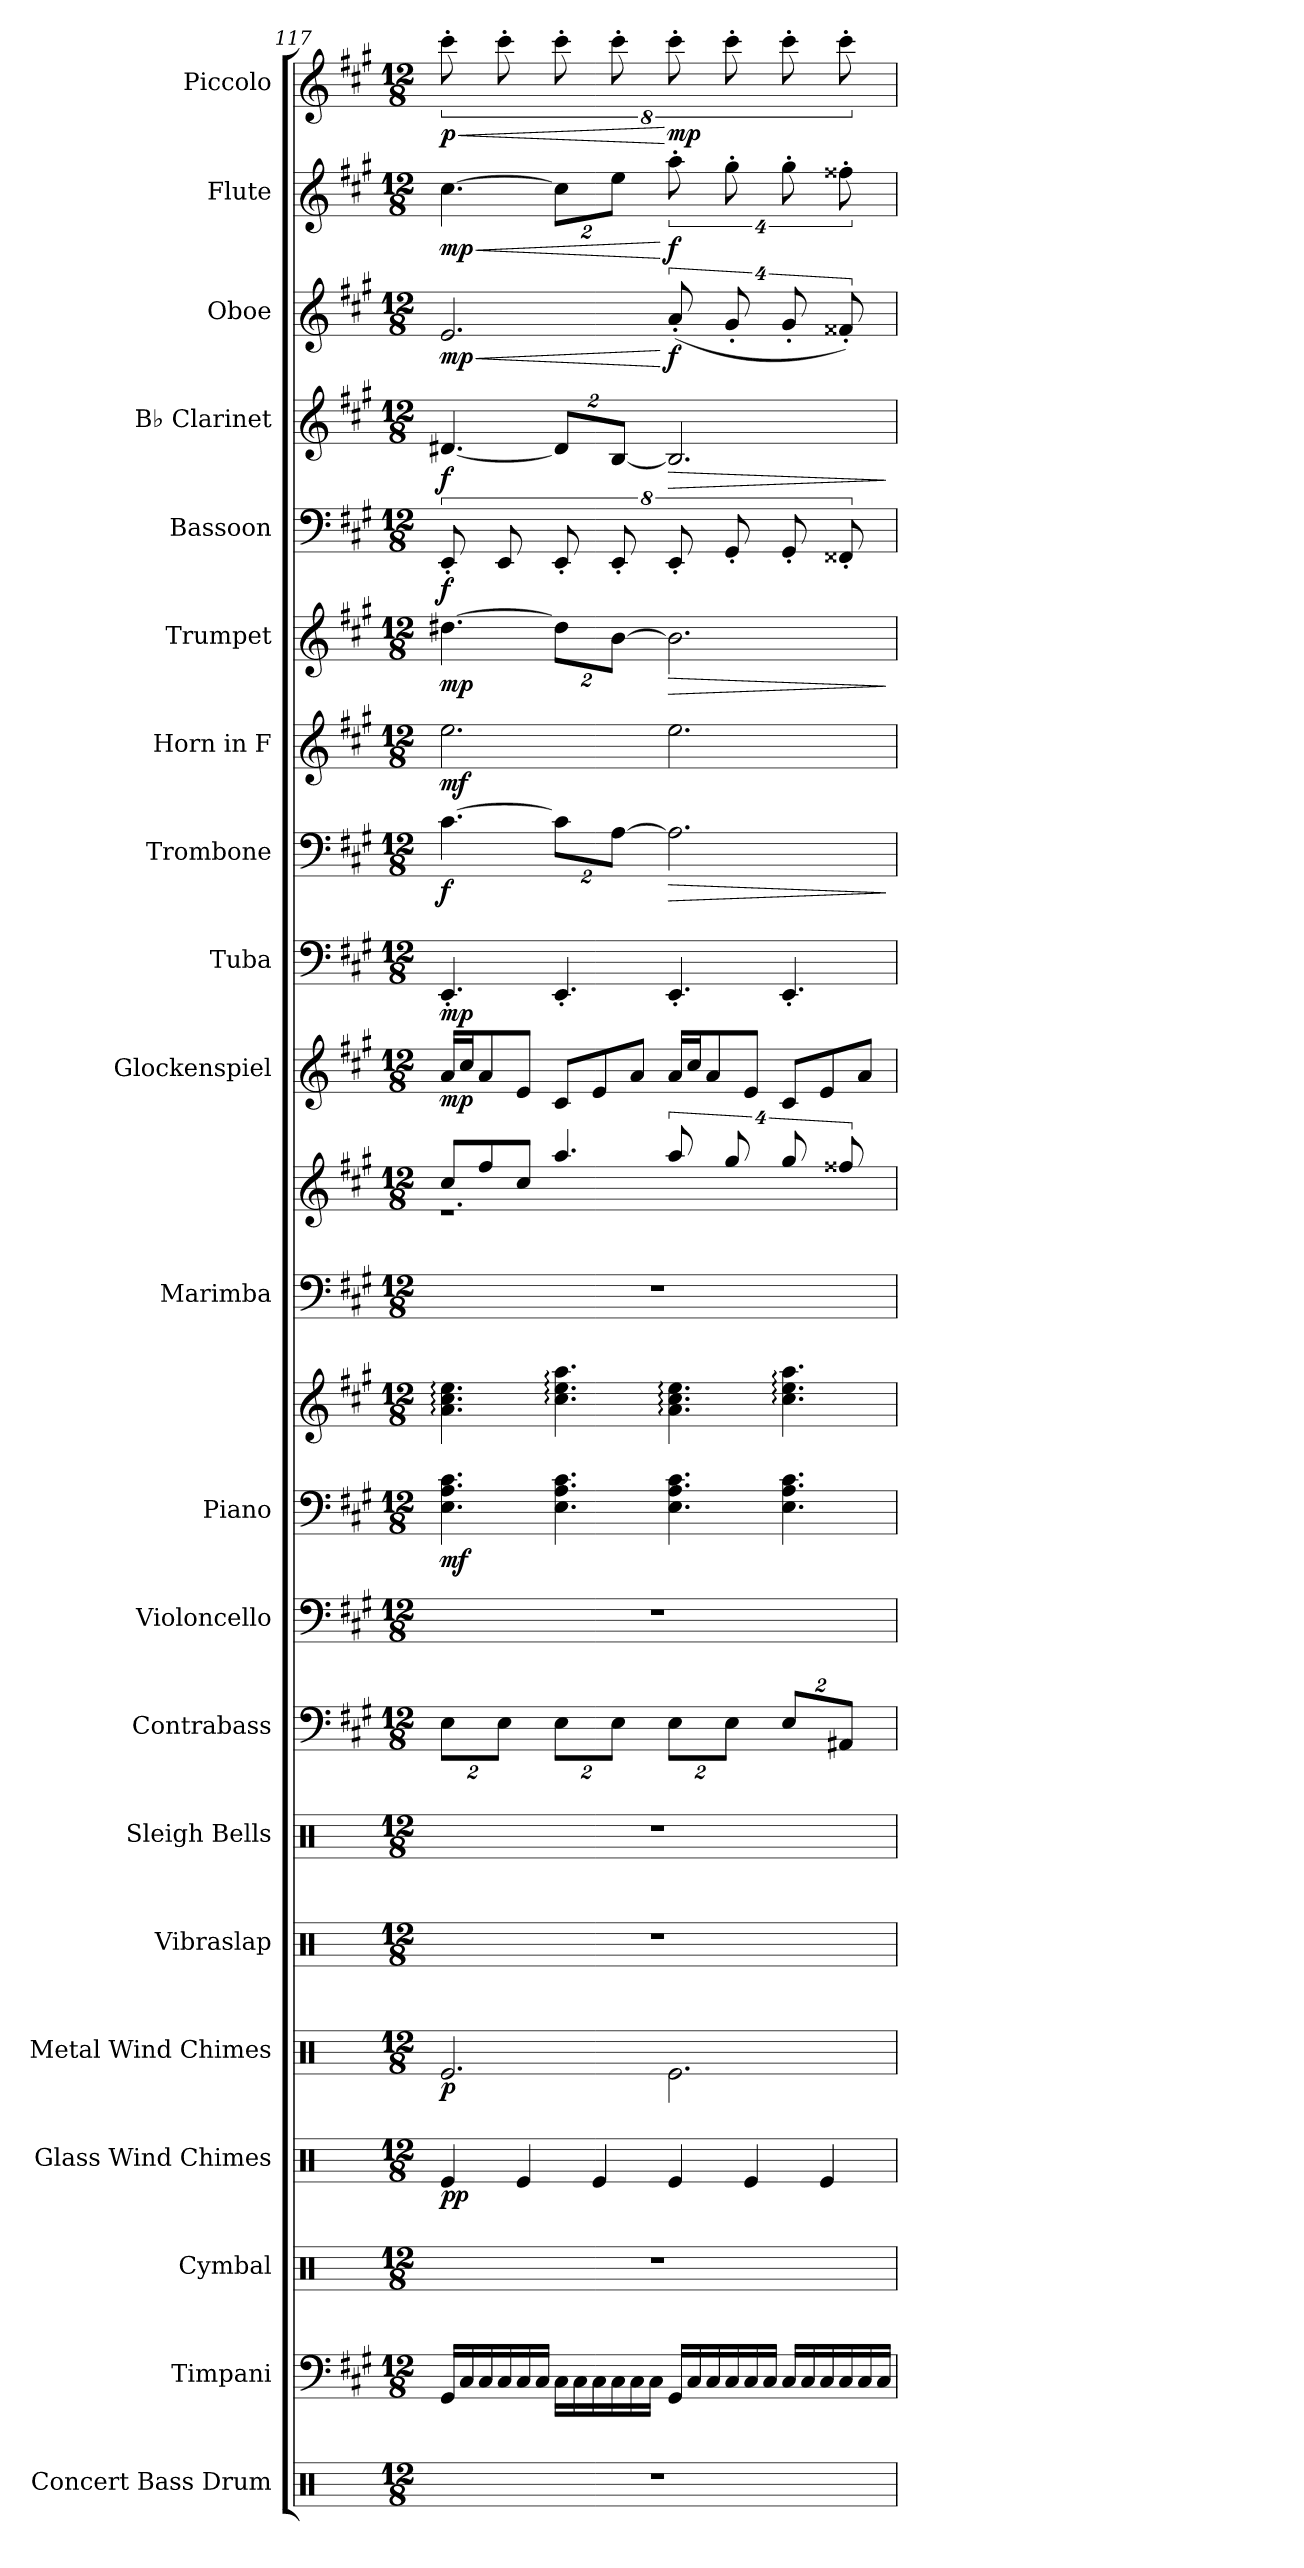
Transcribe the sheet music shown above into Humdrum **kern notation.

**kern	**kern	**kern	**kern	**dynam	**kern	**dynam	**kern	**kern	**kern	**kern	**kern	**kern	**dynam	**kern	**kern	**dynam	**kern	**dynam	**kern	**dynam	**kern	**dynam	**kern	**dynam	**kern	**dynam	**kern	**dynam	**kern	**dynam	**kern	**dynam	**kern	**dynam	**kern	**dynam
*part21	*part20	*part19	*part18	*part18	*part17	*part17	*part16	*part15	*part14	*part13	*part12	*part12	*part12	*part11	*part11	*part11	*part10	*part10	*part9	*part9	*part8	*part8	*part7	*part7	*part6	*part6	*part5	*part5	*part4	*part4	*part3	*part3	*part2	*part2	*part1	*part1
*staff23	*staff22	*staff21	*staff20	*staff20	*staff19	*staff19	*staff18	*staff17	*staff16	*staff15	*staff14	*staff13	*staff13/14	*staff12	*staff11	*staff11/12	*staff10	*staff10	*staff9	*staff9	*staff8	*staff8	*staff7	*staff7	*staff6	*staff6	*staff5	*staff5	*staff4	*staff4	*staff3	*staff3	*staff2	*staff2	*staff1	*staff1
*I"Concert Bass Drum	*I"Timpani	*I"Cymbal	*I"Glass Wind Chimes	*	*I"Metal Wind Chimes	*	*I"Vibraslap	*I"Sleigh Bells	*I"Contrabass	*I"Violoncello	*I"Piano	*	*	*I"Marimba	*	*	*I"Glockenspiel	*	*I"Tuba	*	*I"Trombone	*	*I"Horn in F	*	*I"Trumpet	*	*I"Bassoon	*	*I"B♭ Clarinet	*	*I"Oboe	*	*I"Flute	*	*I"Piccolo	*
*I'Con. BD	*I'Timp.	*I'Cym.	*I'Gl. Wn Ch.	*	*I'Met. Wn Ch.	*	*I'Vibslp.	*I'Sle. Be.	*I'Cb.	*I'Vc.	*I'Pno.	*	*	*I'Mrm.	*	*	*I'Glock.	*	*I'Tba.	*	*I'Tbn.	*	*	*	*I'Tpt.	*	*I'Bsn.	*	*I'B♭ Cl.	*	*I'Ob.	*	*I'Fl.	*	*I'Picc.	*
!!LO:PB:g=z
*clefX	*clefF4	*clefX	*clefX	*	*clefX	*	*clefX	*clefX	*clefF4	*clefF4	*clefF4	*clefG2	*	*clefF4	*clefG2	*	*clefG2	*	*clefF4	*	*clefF4	*	*clefG2	*	*clefG2	*	*clefF4	*	*clefG2	*	*clefG2	*	*clefG2	*	*clefG2	*
*	*	*	*	*	*	*	*	*	*ITrd7c12	*	*	*	*	*	*	*	*ITrd-14c-24	*	*	*	*	*	*ITrd4c7	*	*ITrd1c2	*	*	*	*ITrd1c2	*	*	*	*	*	*ITrd-7c-12	*
*k[]	*k[f#c#g#]	*k[]	*k[]	*	*k[]	*	*k[]	*k[]	*k[f#c#g#]	*k[f#c#g#]	*k[f#c#g#]	*k[f#c#g#]	*	*k[f#c#g#]	*k[f#c#g#]	*	*k[f#c#g#]	*	*k[f#c#g#]	*	*k[f#c#g#]	*	*k[f#c#]	*	*k[f#]	*	*k[f#c#g#]	*	*k[f#]	*	*k[f#c#g#]	*	*k[f#c#g#]	*	*k[f#c#g#]	*
*M12/8	*M12/8	*M12/8	*M12/8	*	*M12/8	*	*M12/8	*M12/8	*M12/8	*M12/8	*M12/8	*M12/8	*	*M12/8	*M12/8	*	*M12/8	*	*M12/8	*	*M12/8	*	*M12/8	*	*M12/8	*	*M12/8	*	*M12/8	*	*M12/8	*	*M12/8	*	*M12/8	*
*	*	*	*	*	*	*	*	*	*Xbrackettup	*	*	*	*	*	*	*	*	*	*	*	*	*	*	*	*	*	*	*	*	*	*	*	*	*	*	*
=117	=117	=117	=117	=117	=117	=117	=117	=117	=117	=117	=117	=117	=117	=117	=117	=117	=117	=117	=117	=117	=117	=117	=117	=117	=117	=117	=117	=117	=117	=117	=117	=117	=117	=117	=117	=117
*	*	*	*	*	*	*	*	*	*	*	*	*	*	*	*^	*	*	*	*	*	*	*	*	*	*	*	*	*	*	*	*	*	*	*	*	*
!	!	!	!	!LO:DY:b	!	!LO:DY:b	!	!	!	!	!	!	!LO:DY:b=2	!	!	!	!LO:DY:b	!	!LO:DY:b	!	!LO:DY:b	!	!LO:DY:b	!	!LO:DY:b	!	!LO:DY:b	!	!LO:DY:b	!	!LO:DY:b	!	!LO:HP:b	!	!LO:HP:b	!	!LO:HP:b
!	!	!	!	!	!	!	!	!	!	!	!	!	!	!	!	!	!	!	!	!	!	!	!	!	!	!	!	!	!	!	!	!	!LO:DY:n=1:b	!	!LO:DY:n=1:b	!	!LO:DY:n=1:b
1.r	16GG#/LL	1.r	4Re/	pp	2.Re/	p	1.r	1.r	16%3EE\L	1.r	4.E\ 4.A\ 4.c#\	4.a\: 4.cc#\: 4.ee\:	mf	1.r	8cc#/L	1.r	mf	16aaa/LL	mp	4.EE'/	mp	[4.c#\	f	2.a\	mf	[4.cc#X\	mp	16%3EE'/	f	[4.c#X/	f	2.e/	< mp	[4.cc#\	< mp	16%3cccc#'\	< p
.	16C#/	.	.	.	.	.	.	.	.	.	.	.	.	.	.	.	.	16cccc#/J	.	.	.	.	.	.	.	.	.	.	.	.	.	.	.	.	.	.	.
.	16C#/	.	.	.	.	.	.	.	.	.	.	.	.	.	8ff#/	.	.	8aaa/	.	.	.	.	.	.	.	.	.	.	.	.	.	.	.	.	.	.	.
.	16C#/	.	.	.	.	.	.	.	16%3EE\J	.	.	.	.	.	.	.	.	.	.	.	.	.	.	.	.	.	.	16%3EE/	.	.	.	.	.	.	.	16%3cccc#'\	.
.	16C#/	.	4Re/	.	.	.	.	.	.	.	.	.	.	.	8cc#/J	.	.	8eee/J	.	.	.	.	.	.	.	.	.	.	.	.	.	.	.	.	.	.	.
.	16C#/JJ	.	.	.	.	.	.	.	.	.	.	.	.	.	.	.	.	.	.	.	.	.	.	.	.	.	.	.	.	.	.	.	.	.	.	.	.
*	*	*	*	*	*	*	*	*	*	*	*	*	*	*	*	*	*	*	*	*	*	*Xbrackettup	*	*	*	*Xbrackettup	*	*	*	*Xbrackettup	*	*	*	*Xbrackettup	*	*	*
.	16C#\LL	.	.	.	.	.	.	.	16%3EE\L	.	4.E\ 4.A\ 4.c#\	4.cc#\: 4.ee\: 4.aa\:	.	.	4.aa/	.	.	8ccc#/L	.	4.EE'/	.	16%3c#\L]	.	.	.	16%3cc#\L]	.	16%3EE'/	.	16%3c#/L]	.	.	.	16%3cc#\L]	.	16%3cccc#'\	.
.	16C#\	.	.	.	.	.	.	.	.	.	.	.	.	.	.	.	.	.	.	.	.	.	.	.	.	.	.	.	.	.	.	.	.	.	.	.	.
.	16C#\	.	4Re/	.	.	.	.	.	.	.	.	.	.	.	.	.	.	8eee/	.	.	.	.	.	.	.	.	.	.	.	.	.	.	.	.	.	.	.
.	16C#\	.	.	.	.	.	.	.	16%3EE\J	.	.	.	.	.	.	.	.	.	.	.	.	[16%3A\J	.	.	.	[16%3a\J	.	16%3EE'/	.	[16%3A/J	.	.	.	16%3ee\J	.	16%3cccc#'\	.
.	16C#\	.	.	.	.	.	.	.	.	.	.	.	.	.	.	.	.	8aaa/J	.	.	.	.	.	.	.	.	.	.	.	.	.	.	.	.	.	.	.
.	16C#\JJ	.	.	.	.	.	.	.	.	.	.	.	.	.	.	.	.	.	.	.	.	.	.	.	.	.	.	.	.	.	.	.	.	.	.	.	.
!	!	!	!	!	!	!	!	!	!	!	!	!	!	!	!	!	!	!	!	!	!	!	!LO:HP:b	!	!	!	!LO:HP:b	!	!	!	!LO:HP:b	!	!	!	!	!	!
*	*	*	*	*	*	*	*	*	*	*	*	*	*	*	*	*	*	*	*	*	*	*	*	*	*	*	*	*	*	*	*	*	*	*brackettup	*	*	*
!	!	!	!	!	!	!	!	!	!	!	!	!	!	!	!	!	!	!	!	!	!	!	!	!	!	!	!	!	!	!	!	!	!LO:DY:n=2:b	!	!LO:DY:n=2:b	!	!LO:DY:n=2:b
.	16GG#/LL	.	4Re/	.	2.Re\	.	.	.	16%3EE\L	.	4.E\ 4.A\ 4.c#\	4.a\: 4.cc#\: 4.ee\:	.	.	16%3aa/	.	.	16aaa/LL	.	4.EE'/	.	2.A\]	>	2.a\	.	2.a\]	>	16%3EE'/	.	2.A/]	>	(<16%3a'/	[ f	16%3aa'\	[ f	16%3cccc#'\	[ mp
.	16C#/	.	.	.	.	.	.	.	.	.	.	.	.	.	.	.	.	16cccc#/J	.	.	.	.	.	.	.	.	.	.	.	.	.	.	.	.	.	.	.
.	16C#/	.	.	.	.	.	.	.	.	.	.	.	.	.	.	.	.	8aaa/	.	.	.	.	.	.	.	.	.	.	.	.	.	.	.	.	.	.	.
.	16C#/	.	.	.	.	.	.	.	16%3EE\J	.	.	.	.	.	16%3gg#/	.	.	.	.	.	.	.	.	.	.	.	.	16%3GG#'/	.	.	.	16%3g#'/	.	16%3gg#'\	.	16%3cccc#'\	.
.	16C#/	.	4Re/	.	.	.	.	.	.	.	.	.	.	.	.	.	.	8eee/J	.	.	.	.	.	.	.	.	.	.	.	.	.	.	.	.	.	.	.
.	16C#/JJ	.	.	.	.	.	.	.	.	.	.	.	.	.	.	.	.	.	.	.	.	.	.	.	.	.	.	.	.	.	.	.	.	.	.	.	.
.	16C#/LL	.	.	.	.	.	.	.	16%3EE/L	.	4.E\ 4.A\ 4.c#\	4.cc#\: 4.ee\: 4.aa\:	.	.	16%3gg#/	.	.	8ccc#/L	.	4.EE'/	.	.	.	.	.	.	.	16%3GG#'/	.	.	.	16%3g#'/	.	16%3gg#'\	.	16%3cccc#'\	.
.	16C#/	.	.	.	.	.	.	.	.	.	.	.	.	.	.	.	.	.	.	.	.	.	.	.	.	.	.	.	.	.	.	.	.	.	.	.	.
.	16C#/	.	4Re/	.	.	.	.	.	.	.	.	.	.	.	.	.	.	8eee/	.	.	.	.	.	.	.	.	.	.	.	.	.	.	.	.	.	.	.
.	16C#/	.	.	.	.	.	.	.	16%3AAA#X/J	.	.	.	.	.	16%3ff##X/	.	.	.	.	.	.	.	.	.	.	.	.	16%3FF##X'/	.	.	.	16%3f##X'/)	.	16%3ff##X'\	.	16%3cccc#'\	.
.	16C#/	.	.	.	.	.	.	.	.	.	.	.	.	.	.	.	.	8aaa/J	.	.	.	.	.	.	.	.	.	.	.	.	.	.	.	.	.	.	.
.	16C#/JJ	.	.	.	.	.	.	.	.	.	.	.	.	.	.	.	.	.	.	.	.	.	.	.	.	.	.	.	.	.	.	.	.	.	.	.	.
*	*	*	*	*	*	*	*	*	*	*	*	*	*	*	*v	*v	*	*	*	*	*	*	*	*	*	*	*	*	*	*	*	*	*	*	*	*	*
.	.	.	.	.	.	.	.	.	.	.	.	.	.	.	.	.	.	.	.	.	.	]	.	.	.	]	.	.	.	]	.	.	.	.	.	.
=	=	=	=	=	=	=	=	=	=	=	=	=	=	=	=	=	=	=	=	=	=	=	=	=	=	=	=	=	=	=	=	=	=	=	=	=
*-	*-	*-	*-	*-	*-	*-	*-	*-	*-	*-	*-	*-	*-	*-	*-	*-	*-	*-	*-	*-	*-	*-	*-	*-	*-	*-	*-	*-	*-	*-	*-	*-	*-	*-	*-	*-
